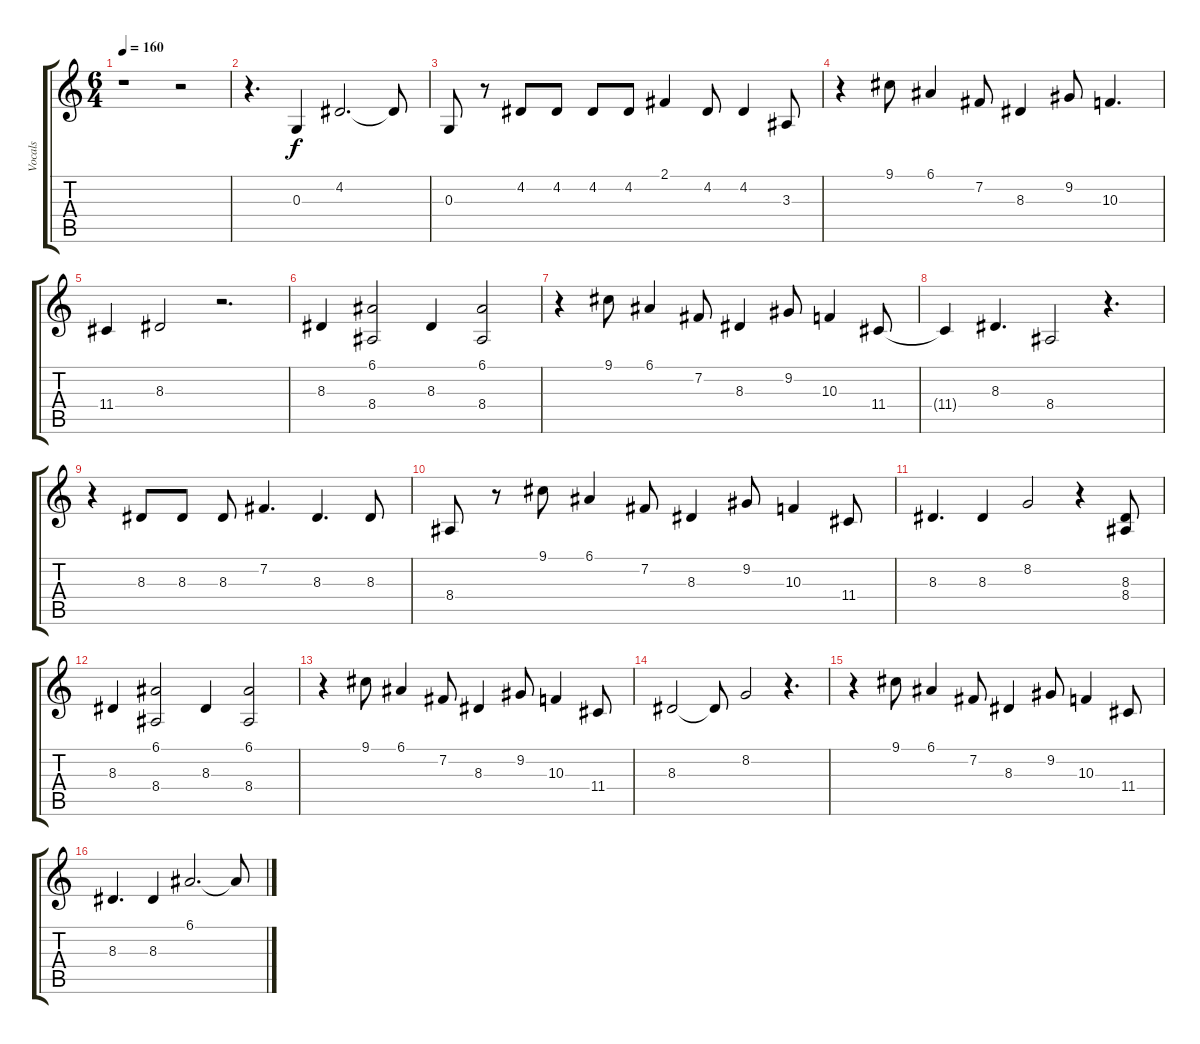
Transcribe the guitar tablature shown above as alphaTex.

\track ("Vocals" "Vocals") {instrument tuba}
\staff {score tabs}
\tuning (E4 B3 G3 D3 A2 E2) {hide}
\ts (6 4)
\tempo 160
\clef g2
\ks c
r.1{dy f} r.2 |
r.4{d} 0.3.4 4.2.2{d} 4.2{t}.8 |
0.3.8 r.8 4.2.8 4.2.8 4.2.8 4.2.8 2.1.4 4.2.8 4.2.4 3.3.8 |
r.4 9.1.8 6.1.4 7.2.8 8.3.4 9.2.8 10.3.4{d} |
11.4.4 8.3.2 r.2{d} |
8.3.4 (6.1 8.4).2 8.3.4 (6.1 8.4).2 |
r.4 9.1.8 6.1.4 7.2.8 8.3.4 9.2.8 10.3.4 11.4.8 |
11.4{t}.4 8.3.4{d} 8.4.2 r.4{d} |
r.4 8.3.8 8.3.8 8.3.8 7.2.4{d} 8.3.4{d} 8.3.8 |
8.4.8 r.8 9.1.8 6.1.4 7.2.8 8.3.4 9.2.8 10.3.4 11.4.8 |
8.3.4{d} 8.3.4 8.2.2 r.4 (8.3 8.4).8 |
8.3.4 (6.1 8.4).2 8.3.4 (6.1 8.4).2 |
r.4 9.1.8 6.1.4 7.2.8 8.3.4 9.2.8 10.3.4 11.4.8 |
8.3.2 8.3{t}.8 8.2.2 r.4{d} |
r.4 9.1.8 6.1.4 7.2.8 8.3.4 9.2.8 10.3.4 11.4.8 |
8.3.4{d} 8.3.4 6.1.2{d} 6.1{t}.8
